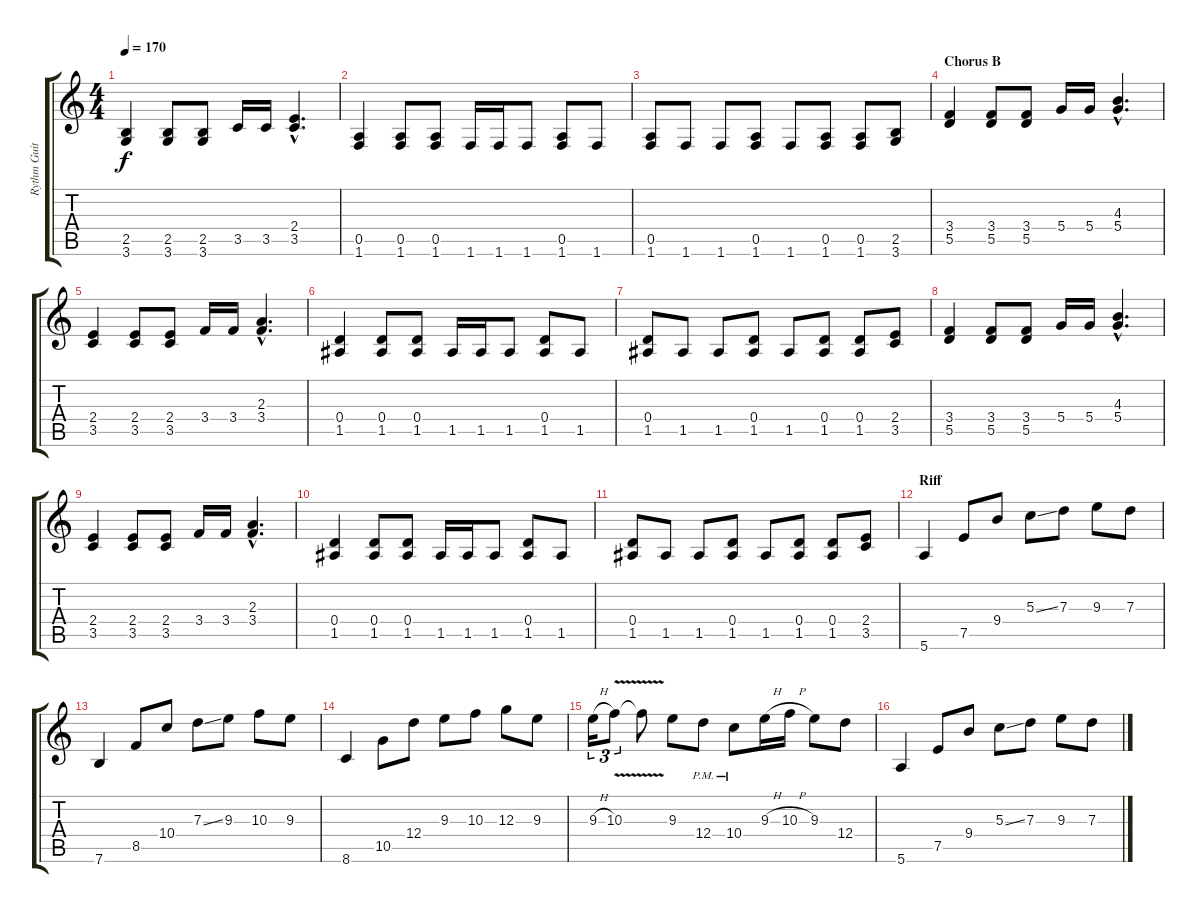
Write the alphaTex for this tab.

\track ("Rythm Guitar" "Rythm Guit") {instrument distortionguitar}
\staff {score tabs}
\tuning (E4 B3 G3 D3 A2 E2) {hide}
\ts (4 4)
\tempo 170
\clef g2
\ks c
(2.5 3.6).4{dy f} (2.5 3.6).8 (2.5 3.6).8 3.5.16 3.5.16 (2.4{hac} 3.5{hac}).4{d} |
(0.5 1.6).4 (0.5 1.6).8 (0.5 1.6).8 1.6.16 1.6.16 1.6.8 (0.5 1.6).8 1.6.8 |
(0.5 1.6).8 1.6.8 1.6.8 (0.5 1.6).8 1.6.8 (0.5 1.6).8 (0.5 1.6).8 (2.5 3.6).8 |
\section ("" "Chorus B")
(3.4 5.5).4 (3.4 5.5).8 (3.4 5.5).8 5.4.16 5.4.16 (4.3{hac} 5.4{hac}).4{d} |
(2.4 3.5).4 (2.4 3.5).8 (2.4 3.5).8 3.4.16 3.4.16 (2.3{hac} 3.4{hac}).4{d} |
(0.4 1.5).4 (0.4 1.5).8 (0.4 1.5).8 1.5.16 1.5.16 1.5.8 (0.4 1.5).8 1.5.8 |
(0.4 1.5).8 1.5.8 1.5.8 (0.4 1.5).8 1.5.8 (0.4 1.5).8 (0.4 1.5).8 (2.4 3.5).8 |
(3.4 5.5).4 (3.4 5.5).8 (3.4 5.5).8 5.4.16 5.4.16 (4.3{hac} 5.4{hac}).4{d} |
(2.4 3.5).4 (2.4 3.5).8 (2.4 3.5).8 3.4.16 3.4.16 (2.3{hac} 3.4{hac}).4{d} |
(0.4 1.5).4 (0.4 1.5).8 (0.4 1.5).8 1.5.16 1.5.16 1.5.8 (0.4 1.5).8 1.5.8 |
(0.4 1.5).8 1.5.8 1.5.8 (0.4 1.5).8 1.5.8 (0.4 1.5).8 (0.4 1.5).8 (2.4 3.5).8 |
\section ("" "Riff")
5.6.4 7.5.8 9.4.8 5.3{ss}.8 7.3.8 9.3.8 7.3.8 |
7.6.4 8.5.8 10.4.8 7.3{ss}.8 9.3.8 10.3.8 9.3.8 |
8.6.4 10.5.8 12.4.8 9.3.8 10.3.8 12.3.8 9.3.8 |
9.3{h}.16{tu (3 2)} 10.3{v}.8{tu (3 2)} 10.3{t}.8 9.3.8 12.4{pm}.8 10.4{pm}.8 9.3{h}.16 10.3{h}.16 9.3.8 12.4.8 |
5.6.4 7.5.8 9.4.8 5.3{ss}.8 7.3.8 9.3.8 7.3.8
